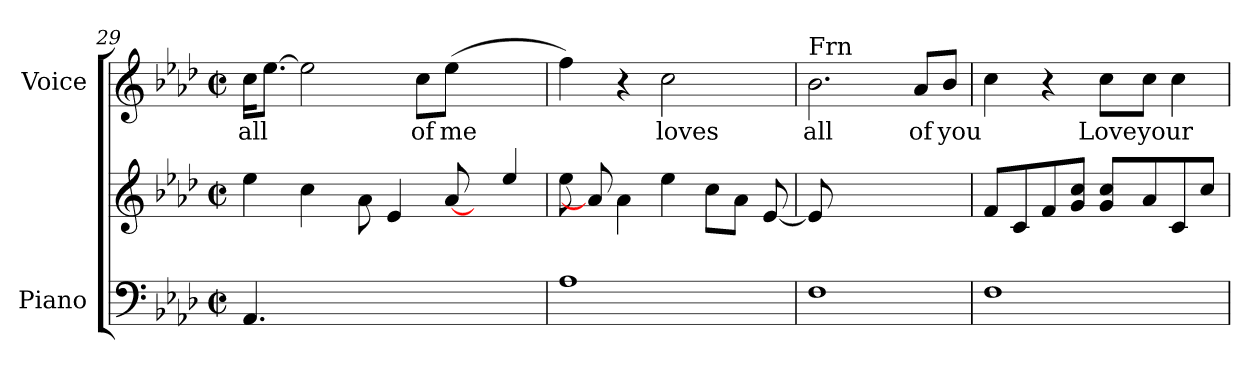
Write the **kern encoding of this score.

**kern	**kern	**kern	**text
*part2	*part2	*part1	*part1
*staff3	*staff2	*staff1	*staff1
*I"Piano	*	*I"Voice	*
*I'Pno	*	*I'V	*
!!LO:PB:g=z
*clefF4	*clefG2	*clefG2	*
*k[b-e-a-d-]	*k[b-e-a-d-]	*k[b-e-a-d-]	*
*M2/2	*M2/2	*M2/2	*
*met(c|)	*met(c|)	*met(c|)	*
=29	=29	=29	=29
!	!	!	!LO:LY:b
4.AA-/	4ee-\	16cc\KL	all
.	.	[>8.ee-\J	.
.	4cc\	2ee-\]	.
1ryy	.	.	.
.	8a-\	.	.
.	4e-/	.	.
!	!	!	!LO:LY:b
.	.	8cc\L	of
!	!	!	!LO:LY:b
.	[8a-/	(>8ee-\J	me
.	8ryy	4.ryy	.
.	4ee-/	.	.
=30	=30	=30	=30
1A-	8ee-\	4ff\)	.
.	8a-/]	.	.
.	4a-\	4r	.
!	!	!	!LO:LY:b
.	4ee-\	2cc\	loves
.	8cc\L	.	.
.	8a-\J	.	.
8ryy	[8e-/	8ryy	.
=31	=31	=31	=31
!	!	!LO:TX:a:t=Frn	!
!	!	!	!LO:LY:b
1F	8e-/]	2.b-\	all
.	2..ryy	.	.
!	!	!	!LO:LY:b
.	.	8a-/L	of
!	!	!	!LO:LY:b
.	.	8b-/J	you
=32	=32	=32	=32
1F	8f/L	4cc\	.
.	8c/	.	.
.	8f/	4r	.
.	8g/ 8cc/J	.	.
!	!	!	!LO:LY:b
.	8g/ 8cc/L	8cc\L	Love
!	!	!	!LO:LY:b
.	8a-/	8cc\J	your
.	8c/	4cc\	.
.	8cc/J	.	.
=	=	=	=
*-	*-	*-	*-
